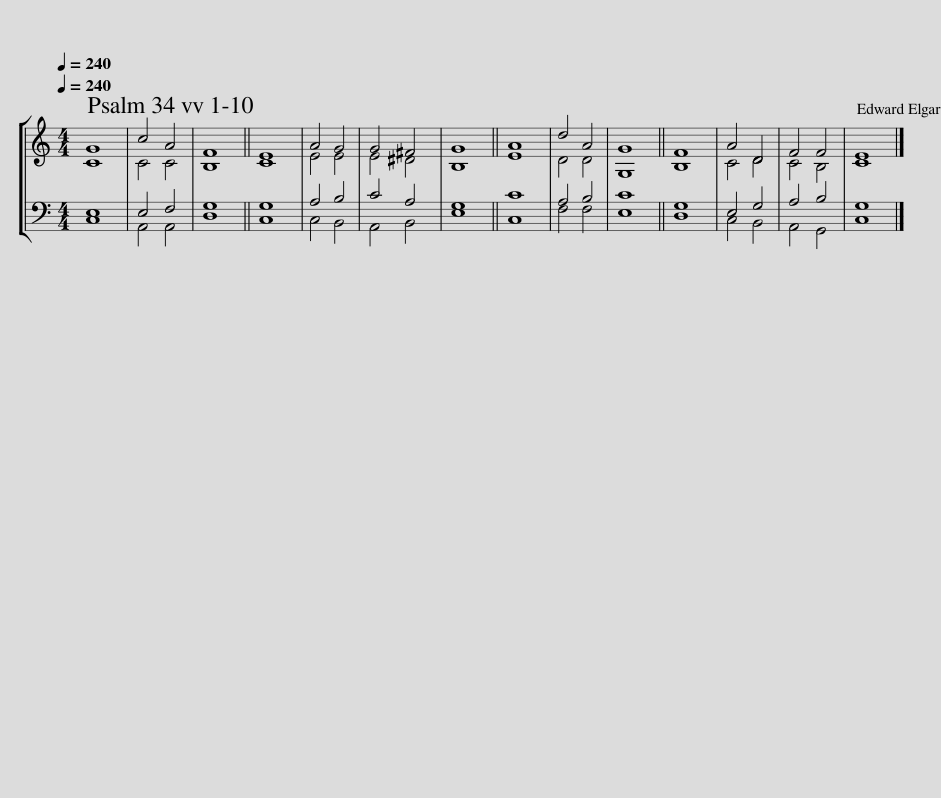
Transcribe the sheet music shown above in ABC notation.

X:1
%%score [ ( 1 2 ) ( 3 4 ) ]
L:1/8
Q:1/4=240
M:4/4
I:linebreak $
K:C
V:1 treble
V:2 treble
V:3 bass
V:4 bass
V:1
 G8 | c4 A4 | F8 || E8 | A4 G4 | %5
 G4 ^F4 | G8 || A8 | d4 A4 | G8 || %10
 F8 | A4 D4 | F4 F4 | E8 |] %14
V:2
 C8 | C4 C4 | B,8 || C8 | E4 E4 | %5
 E4 ^D4 | B,8 || E8 | D4 D4 | G,8 || %10
 B,8 | C4 D4 | C4 B,4 | C8 |] %14
V:3
 E,8 | E,4 F,4 | G,8 || G,8 | A,4 B,4 | %5
 C4 A,4 | G,8 || C8 | A,4 B,4 | C8 || %10
 G,8 | E,4 G,4 | A,4 B,4 | G,8 |] %14
V:4
 C,8 | A,,4 A,,4 | D,8 || C,8 | C,4 B,,4 | %5
 A,,4 B,,4 | E,8 || C,8 | F,4 F,4 | E,8 || %10
 D,8 | C,4 B,,4 | A,,4 G,,4 | C,8 |] %14
